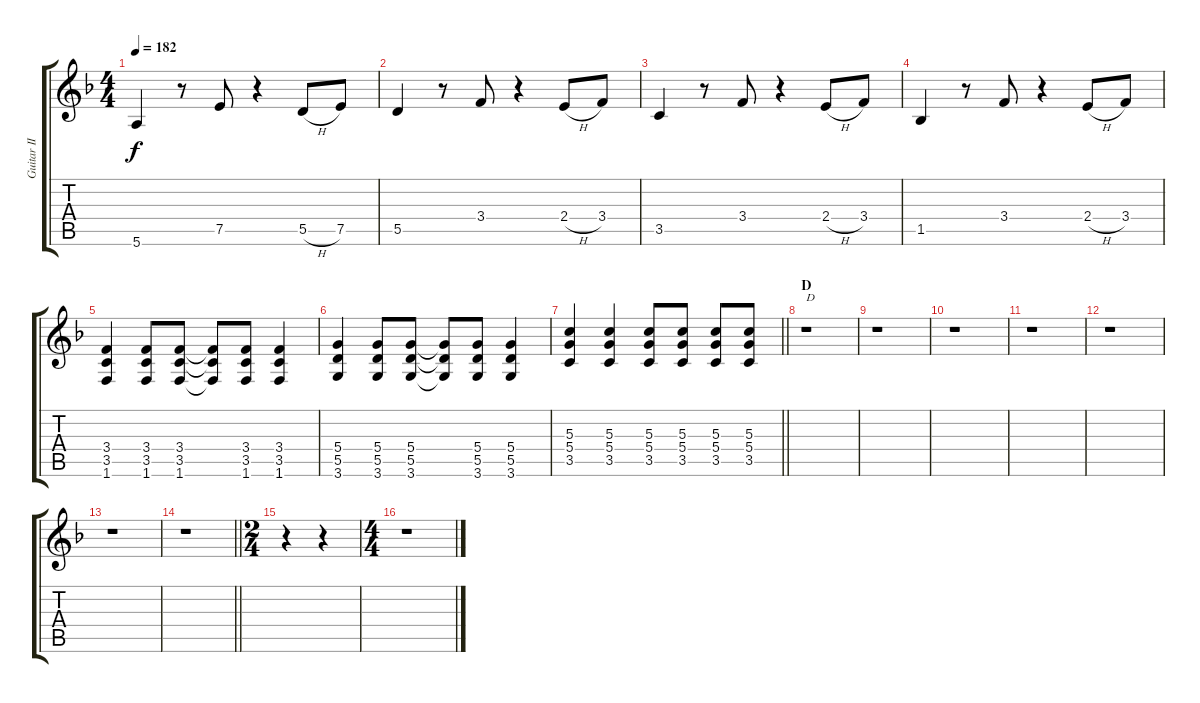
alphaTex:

\track ("Guitar II" "Guitar II") {instrument distortionguitar}
\staff {score tabs}
\tuning (E4 B3 G3 D3 A2 E2) {hide}
\ts (4 4)
\tempo 182
\clef g2
\ks f
5.6.4{dy f} r.8 7.5.8 r.4 5.5{h}.8 7.5.8 |
5.5.4 r.8 3.4.8 r.4 2.4{h}.8 3.4.8 |
3.5.4 r.8 3.4.8 r.4 2.4{h}.8 3.4.8 |
1.5.4 r.8 3.4.8 r.4 2.4{h}.8 3.4.8 |
(3.4 3.5 1.6).4 (3.4 3.5 1.6).8 (3.4 3.5 1.6).8 (3.4{t} 3.5{t} 1.6{t}).8 (3.4 3.5 1.6).8 (3.4 3.5 1.6).4 |
(5.4 5.5 3.6).4 (5.4 5.5 3.6).8 (5.4 5.5 3.6).8 (5.4{t} 5.5{t} 3.6{t}).8 (5.4 5.5 3.6).8 (5.4 5.5 3.6).4 |
\barLineRight lightlight
(5.3 5.4 3.5).4 (5.3 5.4 3.5).4 (5.3 5.4 3.5).8 (5.3 5.4 3.5).8 (5.3 5.4 3.5).8 (5.3 5.4 3.5).8 |
\section ("" "D")
r.1{txt "D"} |
r.1 |
r.1 |
r.1 |
r.1 |
r.1 |
\barLineRight lightlight
r.1 |
\ts (2 4)
r.4 r.4 |
\ts (4 4)
r.1
